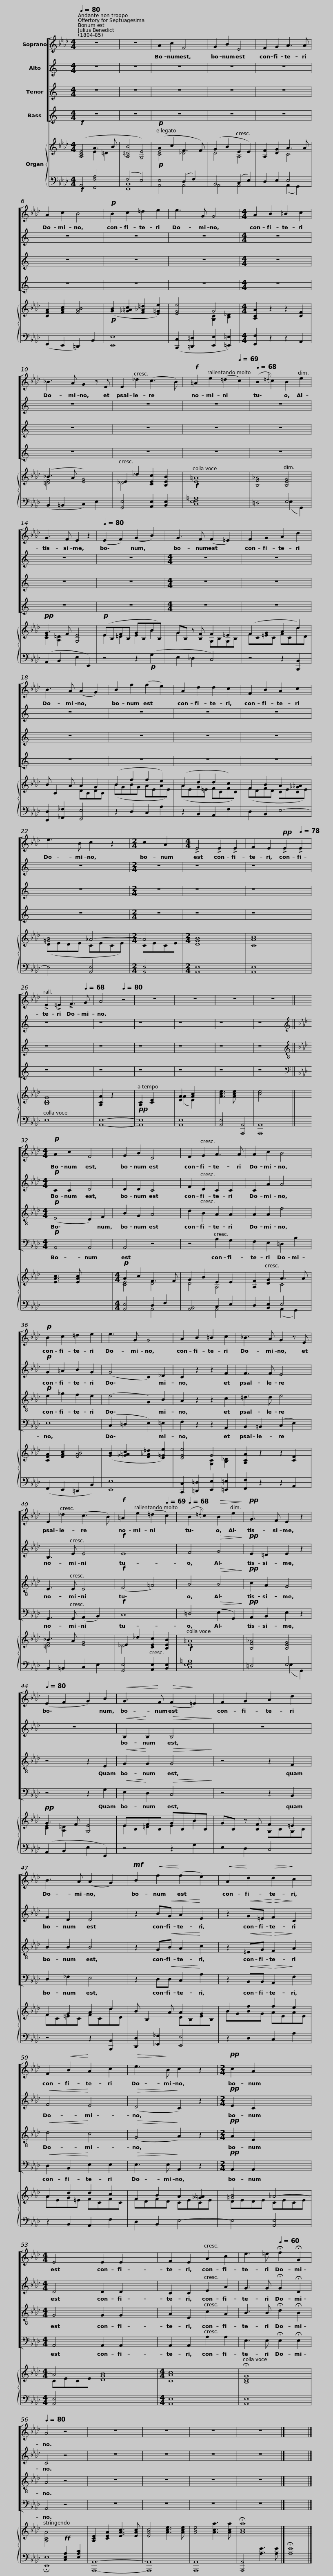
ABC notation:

X:1
%%score [ 1 2 3 4 ] { ( 5 6 ) | ( 7 8 ) }
L:1/8
Q:1/4=80
M:4/4
I:linebreak $
K:Ab
V:1 treble
V:2 treble
V:3 treble
V:4 treble
V:5 treble
V:6 treble
V:7 bass
V:8 bass
V:1
 z8 | z8 | A2 c2 F4 | G2 B2 E4 | F2 G2 A3 A | %5
 A2 c2 B4 |$!p! B2 c2 =d2 e2 | e3 G G4 |$[M:4/4] A2 B2 =B2 c2 | _B3 A G2 z E | %10
 E2 _d2 (c3 B) |!f! =A2[Q:1/4=77] e2[Q:1/4=73] (=d2[Q:1/4=69] c2) |[Q:1/4=68] (B2{=d} c2) B2 e2 | G3 F E2 z2 |$[Q:1/4=80] (E2 F2) (G2 B2) |$ %15
 G3 F (F2 =E2) | F2 G2 A2 d2 | B3 A (A2 G2) | B2 f2 (f2 e2) | A2 d2 d2 c2 |$ %20
 F2 B2 A2 c2 | e3 B c2 z2 |$[M:2/4] c2 A2 |[M:4/4] !>!E4 !>!E2 !>!E2 | F2 E2!pp! !>!E2[Q:1/4=78] !>!E2 | %25
[Q:1/4=75] !>!E2[Q:1/4=73] !>!=E2[Q:1/4=69] !>!F3[Q:1/4=68] G | A4[Q:1/4=80] z4 | z8 | z8 | z8 | %30
 z8 ||$[M:4/4]!p! A2 c2 F4 |$ G2 B2 E4 | F2 G2 A3 A | A2 c2 B4 | %35
!p! B2 c2 =d2 e2 | e3 G G4 | A2 B2 =B2 c2 |$ _B3 A G2 z E |$ E2 _d2 (c3 B) | %40
!f! =A2[Q:1/4=77] e2[Q:1/4=73] (=d2[Q:1/4=69] c2) |[Q:1/4=68] (B2{=d} c2)!>(! B2 e2!>)! |!pp! G3 F E2 z2 |[Q:1/4=80] (E2 F2 G2) B2 |$!<(! G3!<)! F!>(! (F2!>)! =E2) |$ %45
 F2 G2 A2 d2 | B3 A (A2 G2) |!mf! B2!<(! f2!<)! (f2 e2) |!<(! A2!<)! d2!>(! d2!>)! c2 | F2!<(! B2!<)! A2 c2 |$ %50
!>(! e3!>)! B c2 z2 |$[M:2/4]!pp! c2 A2 x4 |[M:4/4] E4 E2 E2 x4 | F2 E2 A2 c2 | e3 =e[Q:1/4=60] !fermata!f2 !fermata!G2 | %55
[Q:1/4=80] A4 z4 | z8 |$ z8 | z8 | z8 |] %60
 x8 |] %61
V:2
[K:C] z8 | z8 | z8 | z8 | z8 | %5
 z8 |$ z8 | z8 |$[M:4/4] z8 | z8 | %10
 z8 | z8 | z8 | z8 |$ z8 |$ %15
[M:4/4] z8 | z8 | z8 | z8 | z8 |$ %20
 z8 | z8 |$[M:2/4] z4 | z8 | z8 | %25
 z8 | z8 | z8 | z8 | z8 | %30
 z8 ||$[K:Ab][M:4/4][K:treble]!p! C2 C2 D4 |$ D2 D2 C4 | F2 D2 C2 C2 | C2 A2 A4 | %35
!p! G2 =A2 B2 G2 | (G4 C2) _D2 | C2 z2 z2 F2 |$ F3 F E4 |$ B,3 E E4 | %40
!f! E8 | F4!>(! G4!>)! |!pp! E2 =D2 E2 z2 | z8 |$!<(! B,2!<)! B,2!>(! B,4!>)! |$ %45
 z8 | F2 D2 D4 | z2 B!<(!G A2!<)! E2 | z2!<(! G=E!<)!!>(! F2!>)! C2 |!<(! F4!<)! E4 |$ %50
!>(! (D4!>)! C2) z2 |$[M:2/4]!pp! E2 C2 x4 |[M:4/4] D4 D2 D2 x4 | C2 C2 E2 A2 | G3 G !fermata!G2 !fermata!D2 | %55
 C4 z4 | z8 |$ z8 | z8 | z8 |] %60
 x8 |] %61
V:3
[K:C] z8 | z8 | z8 | z8 | z8 | %5
 z8 |$ z8 | z8 |$[M:4/4] z8 | z8 | %10
 z8 | z8 | z8 | z8 |$ z8 |$ %15
[M:4/4] z8 | z8 | z8 | z8 | z8 |$ %20
 z8 | z8 |$[M:2/4] z4 | z8 | z8 | %25
 z8 | z8 | z8 | z8 | z8 | %30
 z8 ||$[K:Ab][M:4/4][K:treble-8]!p! (E4 D2) F2 |$ B2 G2 A4 | d2 B2 A2 A2 | A2 A2 f4 | %35
!p! e2 _g2 f2 e2 | (e4 G2) B2 | A2 z2 z2 c2 |$ =d3 d e4 |$ E3 E E4 | %40
!f! (F4 =A4) | B4!>(! B4!>)! |!pp! c2 A2 G4 | z4 z2 E2 |$!<(! G2!<)! G2!>(! G4!>)! |$ %45
 z4 z2 F2 | B2 B2 B4 | z2 G!<(!B A2!<)! c2 | z2!<(! =EG!<)!!>(! F2!>)! A2 |!<(! d4!<)! c4 |$ %50
!>(! (G4!>)! A2) z2 |$[M:2/4]!pp! A2 E2 x4 |[M:4/4] G4 G2 G2 x4 | A2 E2 c2 A2 | B3 B !fermata!d2 !fermata!B2 | %55
 A4 z4 | z8 |$ z8 | z8 | z8 |] %60
 x8 |] %61
V:4
[K:C] z8 | z8 | z8 | z8 | z8 | %5
 z8 |$ z8 | z8 |$[M:4/4] z8 | z8 | %10
 z8 | z8 | z8 | z8 |$ z8 |$ %15
[M:4/4] z8 | z8 | z8 | z8 | z8 |$ %20
 z8 | z8 |$[M:2/4] z4 | z8 | z8 | %25
 z8 | z8 | z8 | z8 | z8 | %30
 z8 ||$[K:Ab][M:4/4][K:bass]!p! A,,4 A,,4 |$ A,,4 z4 | z4 A,2 G,2 | F,2 E,2 =D,2 B,2 | %35
 E,8 | (C,2 =D,2 E,2) =E,2 | F,2 z2 z2 A,,2 |$ B,,2 =B,,2 (C,2 E,2) |$ G,,3 G,, (A,,2 B,,2) | %40
!f! C,8 | =D,4!>(! (E,2 G,,2)!>)! |!pp! A,,2 B,,2 E,2 z2 | z4 z2 G,2 |$!<(! E,2!<)! D,2!>(! C,4!>)! |$ %45
 z4 z2 B,,2 | D,2 _F,2 E,4 | z2 D,!<(!D, C,2!<)! A,2 | z2!<(! B,,B,,!<)!!>(! A,,2!>)! F,2 |!<(! D,2 B,,2!<)! E,2 E,2 |$ %50
!>(! E,3 E,!>)! A,,2 z2 |$[M:2/4]!pp! A,,2 A,,2 x4 |[M:4/4] A,,4 A,,2 A,,2 x4 | A,,2 A,,2 A,2 A,2 | E,3 E, !fermata!E,2 !fermata!E,2 | %55
 A,,4 z4 | z8 |$ z8 | z8 | z8 |] %60
 x8 |] %61
V:5
!f! ([A,CE]4 A3 B | [A,=DB]4 [G,E]4) |!p! (A2 c2 F3 F) | (G2 B2 E2 E2) | [A,F]2 [DG]2 A3 A | %5
 [CFA]2 [FAc]2 [FAB]4 |$!p! ([GB]2 [_G=Ac]2 [F_A=d]2 [E=Ge]2) | [EGe]4 G4 |$[M:4/4] [A,CA]2 z2 z2 [CF]2 | (_B3 A [EG]4) | %10
 E2 _d2 [CEc]2 [B,EB]2 |!f! [E=A]8 | [B,F_A]4 [B,EG]4 |!pp! G3 F [G,E]4 |$!p! (EB,FB, GB,BB,) |$ %15
 GB, z [B,F] F2 =E2 | (F2 G2 A2 d2) | B B,2 A A2 G2 | (B2 f2 f2 e2) | (A2 d2 d2 c2) |$ %20
 F2 B2 A2 [_G=A]2 | [=GB]4 _A4- |$[M:2/4] A4 |[M:2/4] [DGB]8 | [CAc]8 | %25
 [B,DG]8 | [A,CA]2 z2 x4 |!pp! [A,C]2 [CE]2 x4 | [EA]2 [Ac]2 x4 | [Ace]3 [Ace] x4 | %30
 [ce]4 x4 ||$ [EAc]3 [EAc] x4 |$[M:4/4]!p! A2 c2 F3 F | G2 B2 E2 E2 | [A,F]2 [DG]2 A3 A | %35
 [CFA]2 [FAc]2 [FAB]4 | ([GB]2 [_G=Ac]2 [F_A=d]2 [E=Ge]2) | [EGe]4 G4 |$ [A,CA]2 z2 z2 [CF]2 |$ _B3 A [EG]4 | %40
 E2 _d2 [CEc]2 [B,EB]2 |!f! [E=A]8 | [B,F_A]4 [B,EG]4 |!pp! G3 F [G,E]4 |$ EB,FB, GB,BB, |$ %45
 GB, z [B,F] F2 =E2 | F2 G2 A2 d2 | B B,2 A A2 G2 | B2 f2 f2 e2 | A2 d2 d2 c2 |$ %50
 F2 B2 A2 [_G=A]2 |$ [=GB]4 _A4- |[M:4/4] A4 [DGB]8 |[M:4/4] [CAc]8 | !fermata![B,DG]8 | %55
 [A,CA]4!ff![I:staff +1] [C,E,A,]2 [E,A,C]2 |[I:staff -1] [A,CE]2 [CEA]2 [EAc]3 [EAc] |$ [EAc]4 [Ace]3 [Ace] | [Ace]4 [Aca]3 [Aca] | !fermata![Aca]8 |] %60
 x8 |] %61
V:6
 x4 E2 =D2 | x8 | [CE]4 _D4 | D4 A,4 | x4 C4 | %5
 x8 |$ x8 | x4 [G,C]2 [B,_D]2 |$[M:4/4] x8 | [=DF]4 x4 | %10
 _D4 x4 | x8 | x8 | [CE]2 [A,=D]2 x4 |$ E2 =D2 E2 B2 |$ %15
 G2 x2 G,B,G,B, | FC=EC FCdD | x4 DB,DB, | (BGBG AEAE) | (AEG=E FCFC) |$ %20
 (FDFD CECE) | (DEDE CECE) |$[M:2/4] CECE |[M:2/4] x8 | x8 | %25
 x8 | x8 | x8 | (A2 E2) x4 | x4 x4 | %30
 x8 ||$ x8 |$[M:4/4] [CE]4 D4 | D4 A,4 | x4 C4 | %35
 x8 | x8 | x4 [G,C]2 [B,_D]2 |$ x8 |$ [=DF]4 x4 | %40
 _D4 x4 | x8 | x8 | [CE]2 [A,=D]2 x4 |$ E2 =D2 E2 B2 |$ %45
 G2 x2 G,B,G,B, | FC=EC FCdD | x4 DB,EB, | BGBG AEAE | AEG=E FCFC |$ %50
 FDFD CECE |$ DEDE CECE |[M:4/4] CECE x8 |[M:4/4] x8 | x8 | %55
 x8 | x8 |$ x8 | x8 | x8 |] %60
 x8 |] %61
V:7
!f! A,,4 [F,,F,A,]4 | (F,4 E,4) |!p! E,4 (D,2 F,2) | B,,4 (C,2 E,2) | D,2 E,2 E,4 | %5
 (F,,2 E,,2 =D,,2) B,,2 |$ [E,,E,]8 | ([C,,C,]2 [=D,,=D,]2 [E,,E,]2 [=E,,=E,]2) |$[M:4/4] [F,,F,]2 z2 z2 A,,2 | (B,,2 =B,,2 C,2) E,2 | %10
 [G,,E,]4 [A,,E,]2 [B,,E,]2 | [C,E,F,=A,]8 | =D,4 E,4 | (A,,2 B,,2 E,2 E,,2) |$ z4 z2!p! (G,2 |$ %15
 E,2 _D,2 C,4) | z4 z2 [B,,,B,,]2 | [D,,D,]2 [_F,,_F,]2 [E,,E,]4 | z2 D,2 C,2 A,2 | z2 B,,2 A,,2 F,2 |$ %20
 D,2 B,,2 E,4- | E,4 [A,,E,]4 |$[M:2/4] [A,,E,]4 |[M:2/4] [A,,E,]8 | [A,,E,]8 | %25
 E,8 | [A,,E,]8- | [A,,E,]8 | [A,,E,]8 | [A,,E,]4 [A,,,A,,]4 | %30
 [A,,,A,,]8 ||$ x8 |$[M:4/4] [A,,E,]4 D,2 F,2 | [A,,B,,]4 C,2 E,2 | D,2 [B,,E,]2 E,4 | %35
 (F,,2 E,,2 =D,,2 B,,2) | [E,,E,]8 | [C,,C,]2 [=D,,=D,]2 [E,,E,]2 [=E,,=E,]2 |$ [F,,F,]2 z2 z2 A,,2 |$ B,,2 =B,,2 C,2 E,2 | %40
 [G,,E,]4 [A,,E,]2 [B,,E,]2 | [C,E,F,=A,]8 | =D,4 E,4 | (A,,2 B,,2 E,2 E,,2) |$ z4 z2 G,2 |$ %45
 E,2 D,2 C,4 | z4 z2 [B,,,B,,]2 | [D,,D,]2 [_F,,_F,]2 [E,,E,]4 | z2 D,2 C,2 A,2 | z2 B,,2 A,,2 F,2 |$ %50
 D,2 B,,2 E,4- |$ E,4 [A,,E,]4 |[M:4/4] [A,,E,]4 x8 |[M:4/4] [A,,E,]8 | [A,,E,]8 | %55
 !fermata![E,,E,]8 | [A,,,A,,]8- |$ [A,,,A,,]8 | [A,,,A,,]8 | [A,,,A,,]4 [A,E]3 [A,E] |] %60
 !fermata![A,E]8 |] %61
V:8
 x8 | [E,,B,,]8 | A,,4 A,,4 | A,,4 A,,4 | x4 (A,,2 G,,2) | %5
 x8 |$ x8 | x8 |$[M:4/4] x8 | x8 | %10
 x8 | x8 | x4 (E,2 G,,2) | x8 |$ x8 |$ %15
 x8 | x8 | x8 | x8 | x8 |$ %20
 x8 | x8 |$[M:2/4] x4 |[M:2/4] x8 | x8 | %25
 x8 | x8 | x8 | x8 | x8 | %30
 x8 ||$ x8 |$[M:4/4] x4 A,,4 | x4 A,,4 | x4 (A,,2 G,,2) | %35
 x8 | x8 | x8 |$ x8 |$ x8 | %40
 x8 | x8 | x4 (E,2 G,,2) | x8 |$ x8 |$ %45
 x8 | x8 | x8 | x8 | x8 |$ %50
 x8 |$ x8 |[M:4/4] x12 |[M:4/4] x8 | x8 | %55
 x8 | x8 |$ x8 | x8 | x8 |] %60
 x8 |] %61
